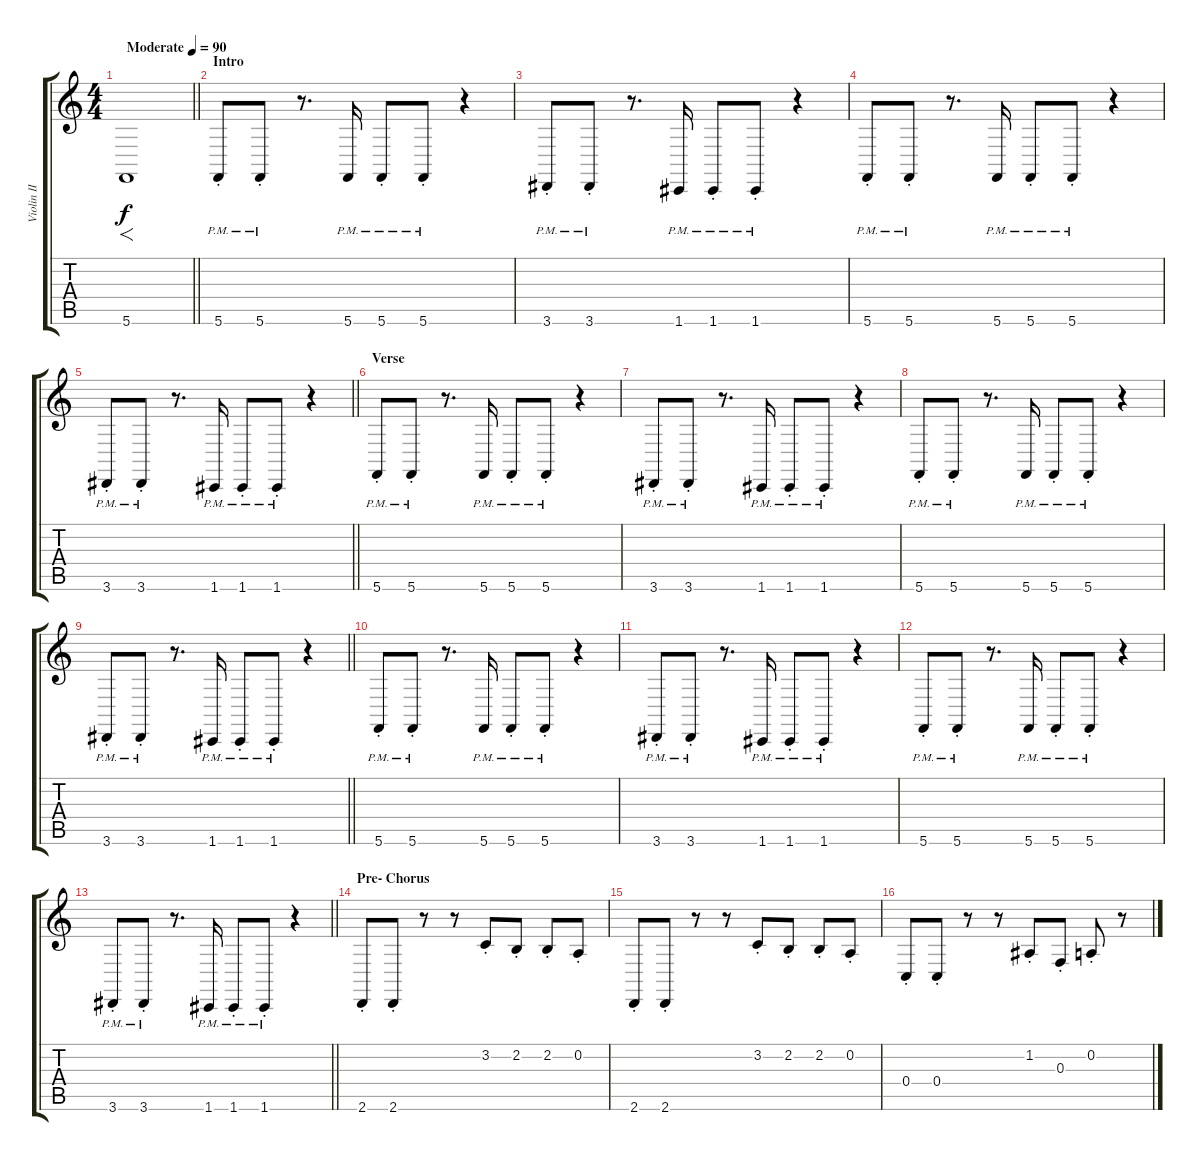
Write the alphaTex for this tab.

\track ("Violin II" "Violin II") {instrument violin}
\staff {score tabs}
\tuning (D4 A3 F3 C3 G2 C2) {hide}
\ts (4 4)
\tempo (90 "Moderate")
\clef g2
\barLineRight lightlight
\ks c
5.6.1{f dy f instrument violin} |
\section ("" "Intro")
5.6{pm st}.8 5.6{pm st}.8 r.8{d} 5.6{pm}.16 5.6{pm st}.8 5.6{pm st}.8 r.4 |
3.6{pm st}.8 3.6{pm st}.8 r.8{d} 1.6{pm}.16 1.6{pm st}.8 1.6{pm st}.8 r.4 |
5.6{pm st}.8 5.6{pm st}.8 r.8{d} 5.6{pm}.16 5.6{pm st}.8 5.6{pm st}.8 r.4 |
\barLineRight lightlight
3.6{pm st}.8 3.6{pm st}.8 r.8{d} 1.6{pm}.16 1.6{pm st}.8 1.6{pm st}.8 r.4 |
\section ("" "Verse")
5.6{pm st}.8 5.6{pm st}.8 r.8{d} 5.6{pm}.16 5.6{pm st}.8 5.6{pm st}.8 r.4 |
3.6{pm st}.8 3.6{pm st}.8 r.8{d} 1.6{pm}.16 1.6{pm st}.8 1.6{pm st}.8 r.4 |
5.6{pm st}.8 5.6{pm st}.8 r.8{d} 5.6{pm}.16 5.6{pm st}.8 5.6{pm st}.8 r.4 |
\barLineRight lightlight
3.6{pm st}.8 3.6{pm st}.8 r.8{d} 1.6{pm}.16 1.6{pm st}.8 1.6{pm st}.8 r.4 |
5.6{pm st}.8 5.6{pm st}.8 r.8{d} 5.6{pm}.16 5.6{pm st}.8 5.6{pm st}.8 r.4 |
3.6{pm st}.8 3.6{pm st}.8 r.8{d} 1.6{pm}.16 1.6{pm st}.8 1.6{pm st}.8 r.4 |
5.6{pm st}.8 5.6{pm st}.8 r.8{d} 5.6{pm}.16 5.6{pm st}.8 5.6{pm st}.8 r.4 |
\barLineRight lightlight
3.6{pm st}.8 3.6{pm st}.8 r.8{d} 1.6{pm}.16 1.6{pm st}.8 1.6{pm st}.8 r.4 |
\section ("" "Pre- Chorus")
2.6{st}.8 2.6{st}.8 r.8 r.8 3.2{st}.8 2.2{st}.8 2.2{st}.8 0.2{st}.8 |
2.6{st}.8 2.6{st}.8 r.8 r.8 3.2{st}.8 2.2{st}.8 2.2{st}.8 0.2{st}.8 |
0.4{st}.8 0.4{st}.8 r.8 r.8 1.2{st}.8 0.3{st}.8 0.2{st}.8 r.8
